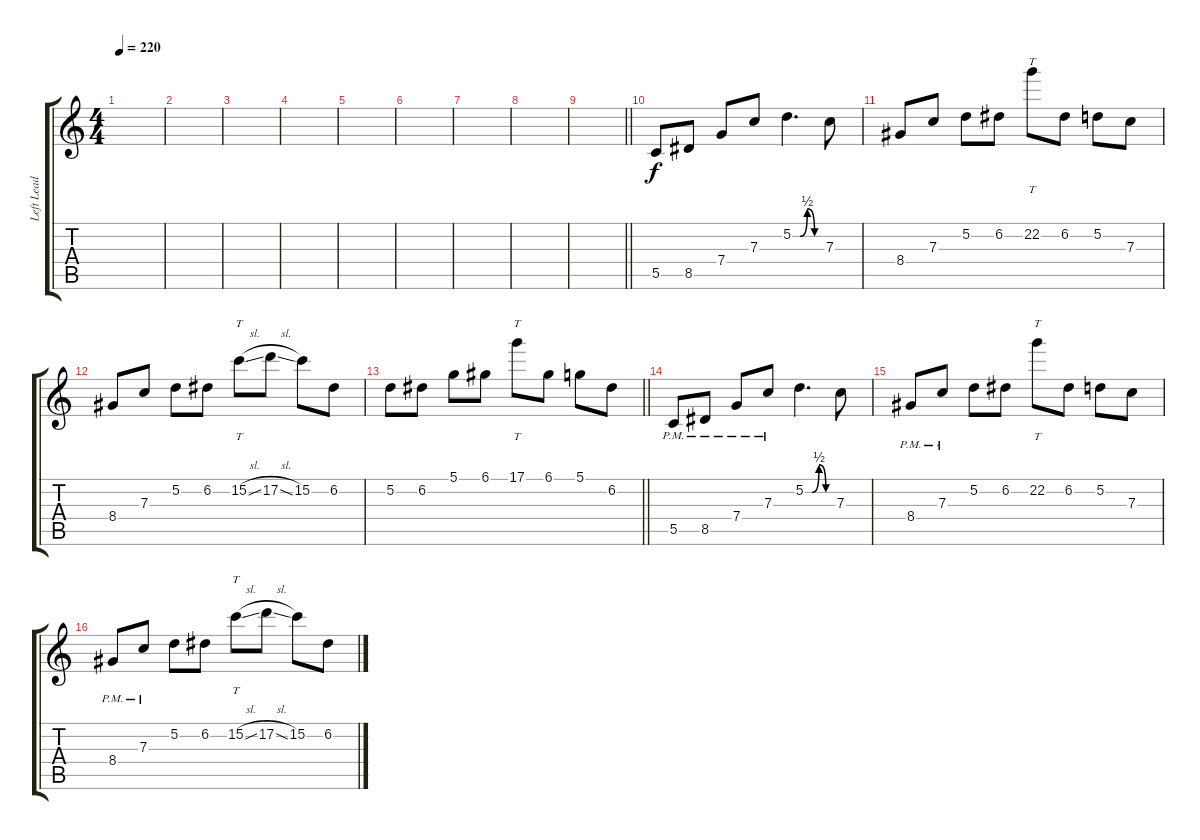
\track ("Left Lead 1" "Left Lead ") {instrument distortionguitar}
\staff {score tabs}
\tuning (D4 A3 F3 C3 G2 C2) {hide}
\ts (4 4)
\tempo 220
\clef g2
\ks c
|
|
|
|
|
|
|
|
\barLineRight lightlight
|
\section ("" "")
5.5.8{volume 16} 8.5.8 7.4.8 7.3.8 5.2{be (custom 0 0 15 0 30 2 45 0 60 0)}.4{d} 7.3.8 |
8.4.8 7.3.8 5.2.8 6.2.8 22.2.8{tt} 6.2.8 5.2.8 7.3.8 |
8.4.8 7.3.8 5.2.8 6.2.8 15.2{sl}.8{tt} 17.2{sl}.8 15.2.8 6.2.8 |
\barLineRight lightlight
5.2.8 6.2.8 5.1.8 6.1.8 17.1.8{tt} 6.1.8 5.1.8 6.2.8 |
5.5{pm}.8 8.5{pm}.8 7.4{pm}.8 7.3{pm}.8 5.2{be (custom 0 0 15 0 30 2 45 0 60 0)}.4{d} 7.3.8 |
8.4{pm}.8 7.3{pm}.8 5.2.8 6.2.8 22.2.8{tt} 6.2.8 5.2.8 7.3.8 |
8.4{pm}.8 7.3{pm}.8 5.2.8 6.2.8 15.2{sl}.8{tt} 17.2{sl}.8 15.2.8 6.2.8
